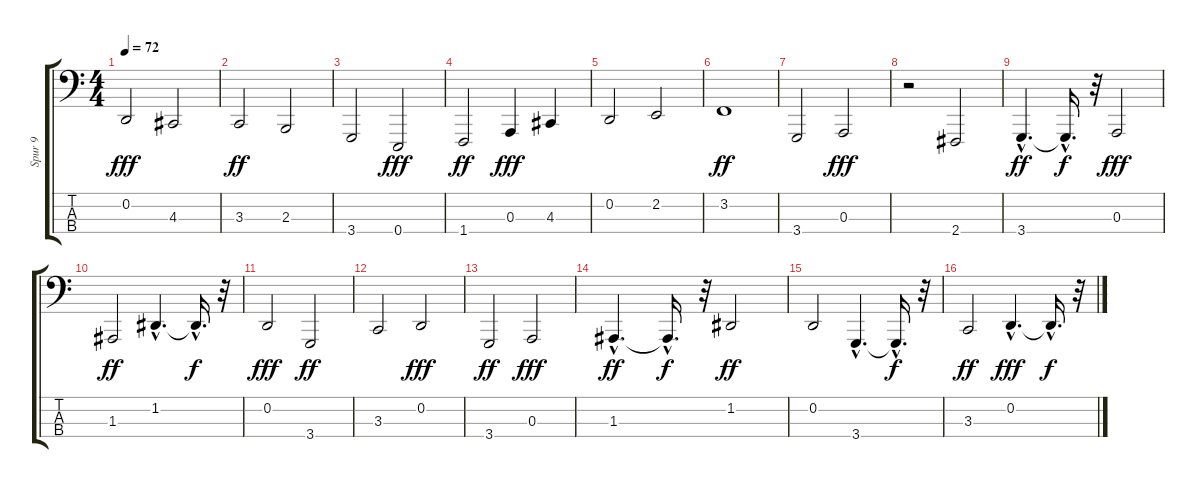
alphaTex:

\track ("Spur 9" "Spur 9") {instrument cello}
\staff {score tabs}
\tuning (G2 D2 A1 E1) {hide}
\ts (4 4)
\tempo 72
\clef f4
\ks c
0.2.2{dy fff balance 8} 4.3.2 |
3.3.2{dy ff} 2.3.2 |
3.4.2 0.4.2{dy fff} |
1.4.2{dy ff} 0.3.4{dy fff} 4.3.4 |
0.2.2 2.2.2 |
3.2.1{dy ff} |
3.4.2 0.3.2{dy fff} |
r.2 2.4.2 |
3.4{hac}.4{d dy ff volume 9 balance 10} 3.4{hac t}.16{d dy f} r.32 0.3.2{dy fff} |
1.3.2{dy ff} 1.2{hac}.4{d} 1.2{hac t}.16{d dy f} r.32 |
0.2.2{dy fff} 3.4.2{dy ff} |
3.3.2 0.2.2{dy fff} |
3.4.2{dy ff} 0.3.2{dy fff} |
1.3{hac}.4{d dy ff} 1.3{hac t}.16{d dy f} r.32 1.2.2{dy ff} |
0.2.2 3.4{hac}.4{d} 3.4{hac t}.16{d dy f} r.32 |
3.3.2{dy ff} 0.2{hac}.4{d dy fff} 0.2{hac t}.16{d dy f} r.32
